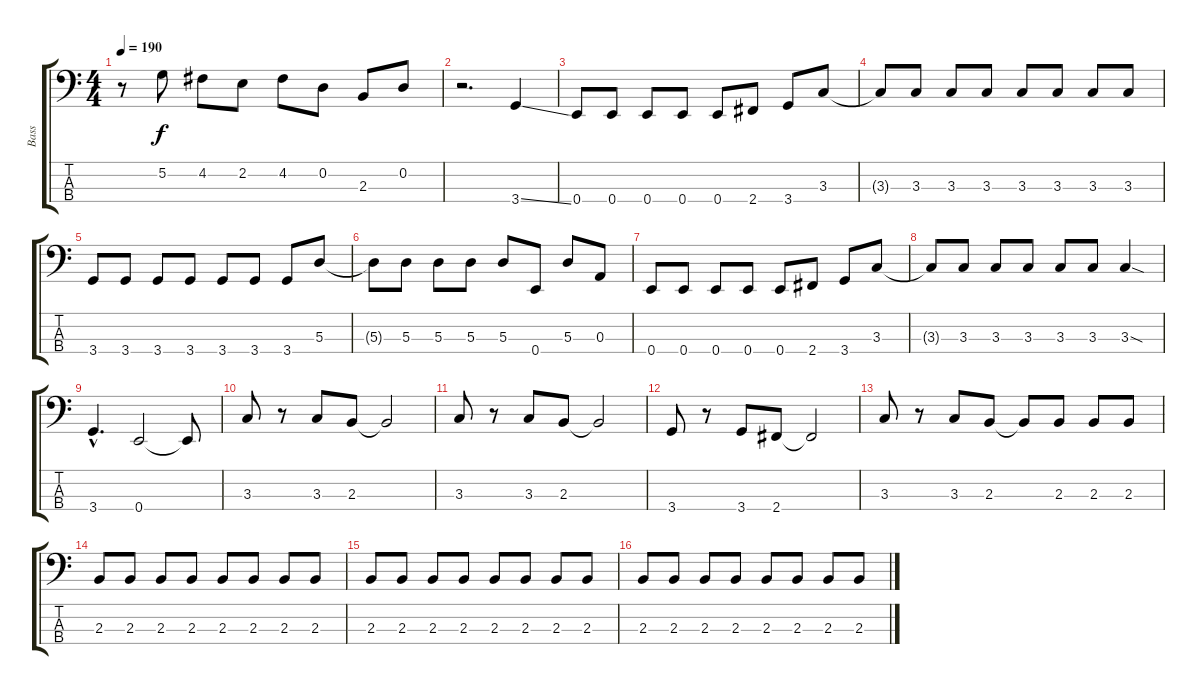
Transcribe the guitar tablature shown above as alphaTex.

\track ("Bass" "Bass") {instrument electricbassfinger}
\staff {score tabs}
\tuning (G2 D2 A1 E1) {hide}
\ts (4 4)
\tempo 190
\clef f4
\ks c
r.8{dy f} 5.2.8 4.2.8 2.2.8 4.2.8 0.2.8 2.3.8 0.2.8 |
r.2{d} 3.4{ss}.4 |
0.4.8 0.4.8 0.4.8 0.4.8 0.4.8 2.4.8 3.4.8 3.3.8 |
3.3{t}.8 3.3.8 3.3.8 3.3.8 3.3.8 3.3.8 3.3.8 3.3.8 |
3.4.8 3.4.8 3.4.8 3.4.8 3.4.8 3.4.8 3.4.8 5.3.8 |
5.3{t}.8 5.3.8 5.3.8 5.3.8 5.3.8 0.4.8 5.3.8 0.3.8 |
0.4.8 0.4.8 0.4.8 0.4.8 0.4.8 2.4.8 3.4.8 3.3.8 |
3.3{t}.8 3.3.8 3.3.8 3.3.8 3.3.8 3.3.8 3.3{sod}.4 |
3.4{hac}.4{d} 0.4.2 0.4{t}.8 |
3.3.8 r.8 3.3.8 2.3.8 2.3{t}.2 |
3.3.8 r.8 3.3.8 2.3.8 2.3{t}.2 |
3.4.8 r.8 3.4.8 2.4.8 2.4{t}.2 |
3.3.8 r.8 3.3.8 2.3.8 2.3{t}.8 2.3.8 2.3.8 2.3.8 |
2.3.8 2.3.8 2.3.8 2.3.8 2.3.8 2.3.8 2.3.8 2.3.8 |
2.3.8 2.3.8 2.3.8 2.3.8 2.3.8 2.3.8 2.3.8 2.3.8 |
2.3.8 2.3.8 2.3.8 2.3.8 2.3.8 2.3.8 2.3.8 2.3.8
